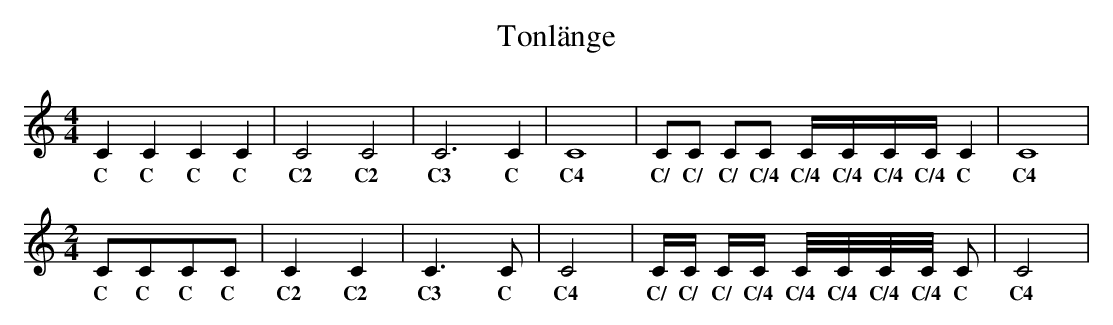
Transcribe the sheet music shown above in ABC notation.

X:1
T:Tonl\344nge
M:4/4
L:1/4
K:C
CCCC|C2C2|C3C|C4|C/C/ C/C/ C/4C/4C/4C/4 C|C4|
w:C C C C C2 C2 C3 C C4 C/ C/ C/ C/4 C/4 C/4 C/4 C/4 C|C4|
M:2/4
L:1/8
CCCC|C2C2|C3C|C4|C/C/ C/C/ C/4C/4C/4C/4 C|C4|
w:C C C C C2 C2 C3 C C4 C/ C/ C/ C/4 C/4 C/4 C/4 C/4 C|C4|
